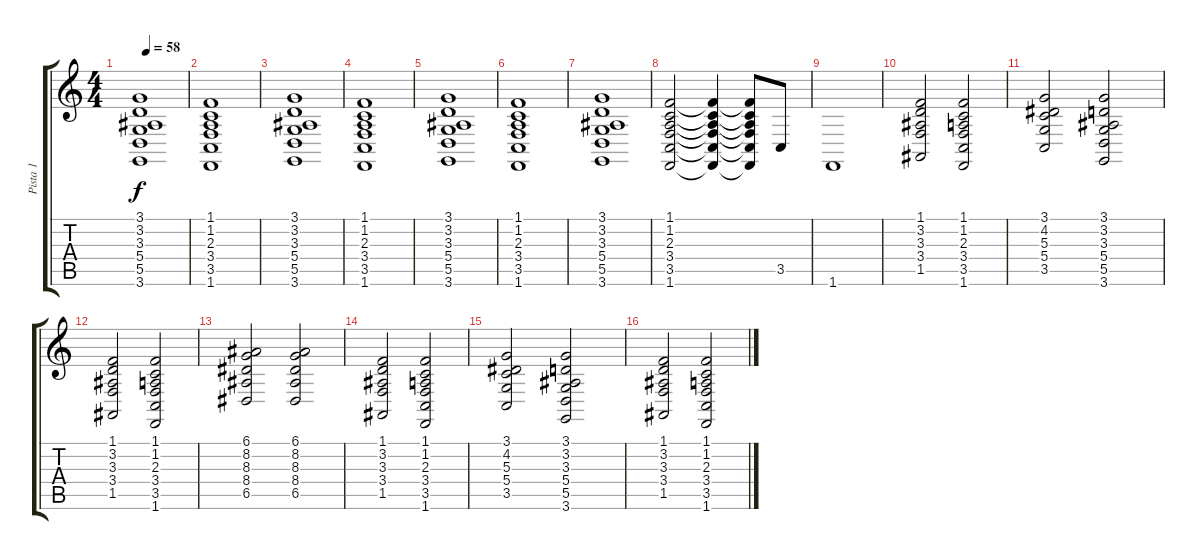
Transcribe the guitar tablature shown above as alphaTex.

\track ("Pista 1" "Pista 1") {instrument acousticgrandpiano}
\staff {score tabs}
\tuning (E4 B3 G3 D3 A2 E2) {hide}
\ts (4 4)
\tempo 58
\clef g2
\ks c
(3.1 3.2 3.3 5.4 5.5 3.6).1{dy f} |
(1.1 1.2 2.3 3.4 3.5 1.6).1 |
(3.1 3.2 3.3 5.4 5.5 3.6).1 |
(1.1 1.2 2.3 3.4 3.5 1.6).1 |
(3.1 3.2 3.3 5.4 5.5 3.6).1 |
(1.1 1.2 2.3 3.4 3.5 1.6).1 |
(3.1 3.2 3.3 5.4 5.5 3.6).1 |
(1.1 1.2 2.3 3.4 3.5 1.6).2 (1.1{t} 1.2{t} 2.3{t} 3.4{t} 3.5{t} 1.6{t}).4 (1.1{t} 1.2{t} 2.3{t} 3.4{t} 3.5{t} 1.6{t}).8 3.5.8 |
1.6.1 |
(1.1 3.2 3.3 3.4 1.5).2 (1.1 1.2 2.3 3.4 3.5 1.6).2 |
(3.1 4.2 5.3 5.4 3.5).2 (3.1 3.2 3.3 5.4 5.5 3.6).2 |
(1.1 3.2 3.3 3.4 1.5).2 (1.1 1.2 2.3 3.4 3.5 1.6).2 |
(6.1 8.2 8.3 8.4 6.5).2 (6.1 8.2 8.3 8.4 6.5).2 |
(1.1 3.2 3.3 3.4 1.5).2 (1.1 1.2 2.3 3.4 3.5 1.6).2 |
(3.1 4.2 5.3 5.4 3.5).2 (3.1 3.2 3.3 5.4 5.5 3.6).2 |
(1.1 3.2 3.3 3.4 1.5).2 (1.1 1.2 2.3 3.4 3.5 1.6).2
